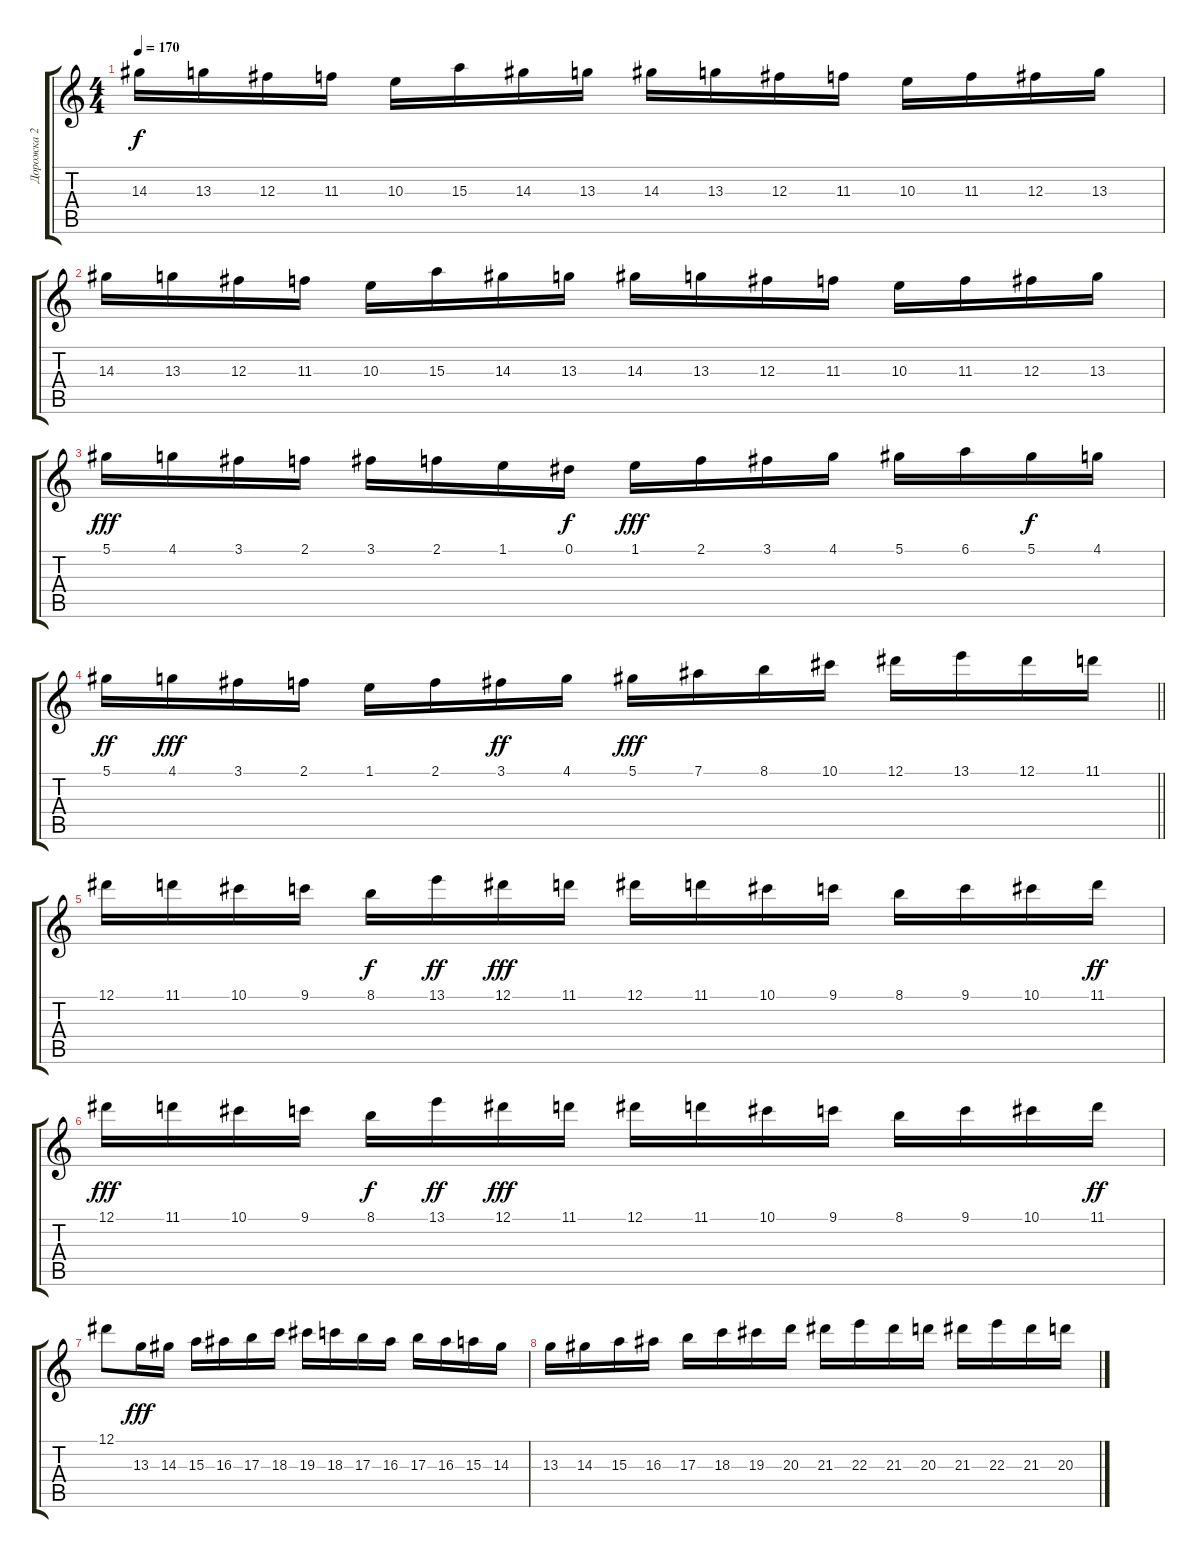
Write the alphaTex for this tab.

\track ("Дорожка 2" "Дорожка 2") {instrument distortionguitar}
\staff {score tabs}
\tuning (Eb4 Bb3 Gb3 Db3 Ab2 Eb2) {hide}
\ts (4 4)
\section ("" "")
\tempo 170
\clef g2
\ks c
14.3.16{dy f} 13.3.16 12.3.16 11.3.16 10.3.16 15.3.16 14.3.16 13.3.16 14.3.16 13.3.16 12.3.16 11.3.16 10.3.16 11.3.16 12.3.16 13.3.16 |
14.3.16 13.3.16 12.3.16 11.3.16 10.3.16 15.3.16 14.3.16 13.3.16 14.3.16 13.3.16 12.3.16 11.3.16 10.3.16 11.3.16 12.3.16 13.3.16 |
5.1.16{dy fff} 4.1.16 3.1.16 2.1.16 3.1.16 2.1.16 1.1.16 0.1.16{dy f} 1.1.16{dy fff} 2.1.16 3.1.16 4.1.16 5.1.16 6.1.16 5.1.16{dy f} 4.1.16 |
\barLineRight lightlight
5.1.16{dy ff} 4.1.16{dy fff} 3.1.16 2.1.16 1.1.16 2.1.16 3.1.16{dy ff} 4.1.16 5.1.16{dy fff} 7.1.16 8.1.16 10.1.16 12.1.16 13.1.16 12.1.16 11.1.16 |
\section ("" "")
12.1.16 11.1.16 10.1.16 9.1.16 8.1.16{dy f} 13.1.16{dy ff} 12.1.16{dy fff} 11.1.16 12.1.16 11.1.16 10.1.16 9.1.16 8.1.16 9.1.16 10.1.16 11.1.16{dy ff} |
12.1.16{dy fff} 11.1.16 10.1.16 9.1.16 8.1.16{dy f} 13.1.16{dy ff} 12.1.16{dy fff} 11.1.16 12.1.16 11.1.16 10.1.16 9.1.16 8.1.16 9.1.16 10.1.16 11.1.16{dy ff} |
12.1.8 13.3.16{dy fff} 14.3.16 15.3.16 16.3.16 17.3.16 18.3.16 19.3.16 18.3.16 17.3.16 16.3.16 17.3.16 16.3.16 15.3.16 14.3.16 |
13.3.16 14.3.16 15.3.16 16.3.16 17.3.16 18.3.16 19.3.16 20.3.16 21.3.16 22.3.16 21.3.16 20.3.16 21.3.16 22.3.16 21.3.16 20.3.16
